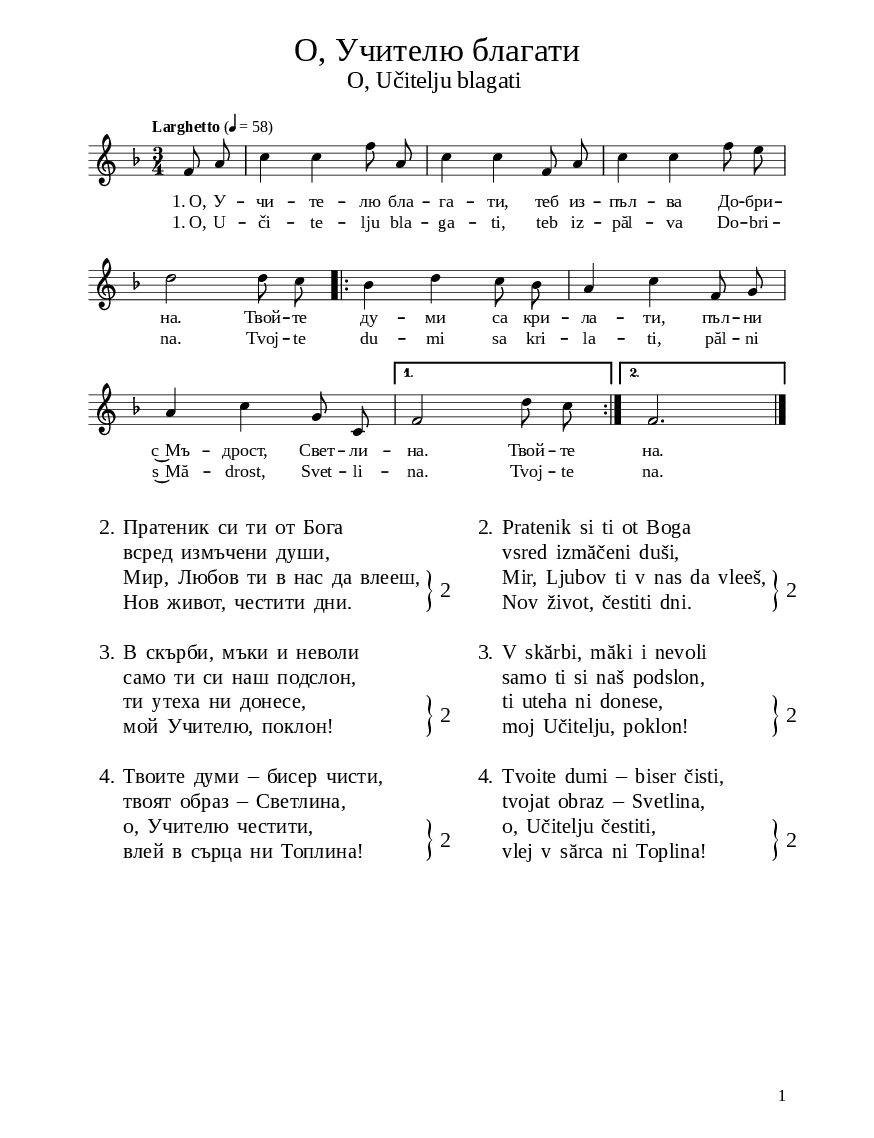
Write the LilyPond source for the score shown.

\version "2.24.1"

% include paper part and global functions
\include "include/globals.ily"

"rightBraces051" = \markup {
  \column {
    % repeat braces
    \translate #'(0 . -5.5 )
    \right-brace #20

    \translate #'(0 . -10.0 )
    \right-brace #20

    \translate #'(0 . -10.0 )
    \right-brace #20
  }
  \column {
    % repeat numbers
    \translate #'(0 . -6.1 )
    2

    \translate #'(0 . -12.0 )
    2

    \translate #'(0 . -12.0 )
    2
  }
}

\bookpart {
  \label #'ref051
  \tocItem \markup "О, Учителю благати – O, Učitelju blagati"
  \include "include/bookpart-paper.ily"
  \score {
    \include "include/score-layout.ily"

    \new Voice \absolute  {
      \clef treble
      \key f \major
      \time 3/4
      \tempoFunc "Larghetto" 4 "58"
      \partial 4
      \autoBeamOff
      f'8 a' c''4 c'' f''8 a' | c''4 c'' f'8 a' | c''4 c'' f''8 e'' \break
      d''2 d''8 c'' \repeat volta 2 {
        | bes'4 d'' c''8 bes' | a'4 c'' f'8 g' \break |
        a'4 c'' g'8 c'8 |
      } \alternative { { f'2 d''8 c''  | } { f'2. | \break } } \bar "|."
    }

    \addlyrics {
      "1. О," У -- чи -- те -- лю бла -- га -- ти, теб из -- пъл -- ва До -- бри --
      на. Твой -- те ду -- ми са кри -- ла -- ти, пъл -- ни
      с~Мъ -- дрост, Свет -- ли -- на. Твой -- те на.
    }

  \addlyrics {
      "1. O," U -- či -- te -- lju bla -- ga -- ti, teb iz -- păl -- va Do -- bri --
      na. Tvoj -- te du -- mi sa kri -- la -- ti, păl -- ni
      s~Mă -- drost, Svet -- li -- na. Tvoj -- te na.
    }

    \header {
      title = \titleFunc "О, Учителю благати" "O, Učitelju blagati "
    }

    \midi{}

  } % score

  \markup \fontsize #bgCoupletFontSize {
    \hspace #1
    \override #`(baseline-skip . ,bgCoupletBaselineSkip)
    \column {
      \line {   2. Пратеник си ти от Бога}

      \line {   "   "всред измъчени души,}

      \line {   "   "Мир, Любов ти в нас да влееш,}

      \line {   "   "Нов живот, честити дни.}

      \line {   "   "}

      \line {   3. В скърби, мъки и неволи }

      \line {   "   "само ти си наш подслон,}

      \line {   "   "ти утеха ни донесе,}

      \line {   "   "мой Учителю, поклон!}

      \line {   "   "}

      \line {   4. Твоите думи – бисер чисти,}

      \line {   "   "твоят образ – Светлина,}

      \line {   "   "о, Учителю честити,}

      \line {   "   "влей в сърца ни Топлина!}
    }\"rightBraces051"

    \hspace #2
    \override #`(baseline-skip . ,bgCoupletBaselineSkip)
        \column {
      \line {   2. Pratenik si ti ot Boga}

      \line {   "   "vsred izmăčeni duši,}

      \line {   "   "Mir, Ljubov ti v nas da vleeš,}

      \line {   "   "Nov život, čestiti dni.}

      \line {   "   "}

      \line {   3. V skărbi, măki i nevoli }

      \line {   "   "samo ti si naš podslon,}

      \line {   "   "ti uteha ni donese,}

      \line {   "   "moj Učitelju, poklon!}

      \line {   "   "}

      \line {   4. Tvoite dumi – biser čisti,}

      \line {   "   "tvojat obraz – Svetlina,}

      \line {   "   "o, Učitelju čestiti,}

      \line {   "   "vlej v sărca ni Toplina!}
    } %column
    \"rightBraces051"
  } % markup

  \pageBreak
  % include foreign translation(s) of the song
  \version "2.22.1"

\markup \fill-line { \fontsize #deTitleFontSize "Oh, gütiger Meister" }
\markup \null
\markup \null
\markup \fontsize #deCoupletFontSize {
  \hspace #10
  \override #`(baseline-skip . ,deCoupletBaselineSkip)

  \column {
    \line { "   " }
    \line {1. Oh, gütiger Meister,}
    \line {   "   "du bist von Güte erfüllt,}
    \line {   "   "deine Worte sind beflügelt,}
    \line {   "   "voller Weisheit und Licht.}
    \line { " " }
    \line {   2. Du bist der Bote Gottes}
    \line {   "   "unter gequälten Seelen.}
    \line {   "   "Gieße in uns Frieden und Liebe,}
    \line {   "   "ein neues Leben und glückliche Tage.}
    \line { " " }
    \line {   3. In Zeiten von Kummer, Unglück und Elend}
    \line {   "   "nur du bist unsere Zuflucht,}
    \line {   "   "du hast uns Trost gebracht.}
    \line {   "   "Dir, mein Meister, gilt Verneigung!}
    \line { " " }
    \line {  4. Deine Worte – reine Perlen,}
    \line {   "   "dein Bild – Licht.}
    \line {   "   "Oh, verehrter Meister,}
    \line {   "   "fülle unsere Herzen mit Wärme!}


  }

}


} % bookpart
